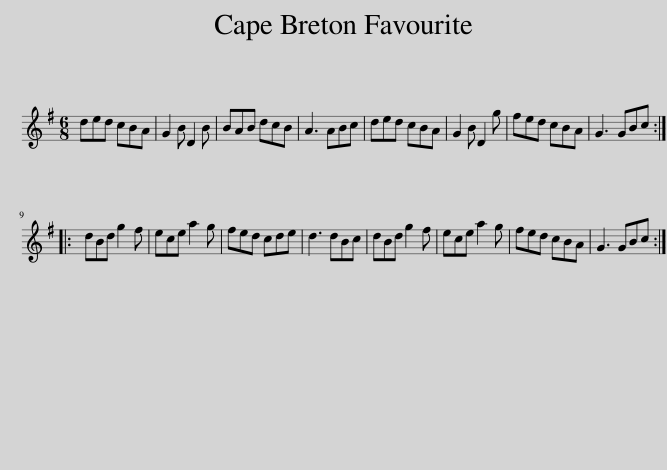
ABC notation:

X:1
L:1/8
M:6/8
I:linebreak $
K:G
V:1 treble
V:1
 ded cBA | G2 B D2 B | BAB dcB | A3 ABc | ded cBA | %5
 G2 B D2 g | fed cBA | G3 GBc ::$ dBd g2 f | ece a2 g | %10
 fed cde | d3 dBc | dBd g2 f | ece a2 g | fed cBA | %15
 G3 GBc :| %16
